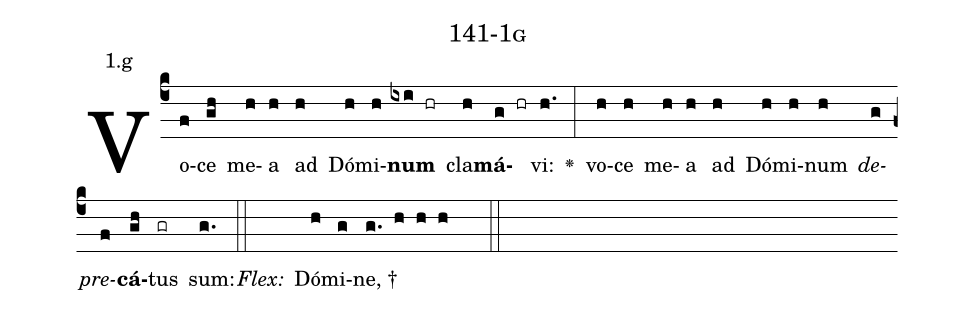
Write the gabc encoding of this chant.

name: 141-1g;
annotation: 1.g;
%%
(c4)Vo(f)ce(gh) me(h)a(h) ad(h) Dó(h)mi(h)<b>num</b>(ixi hr) cla(h)<b>má</b>(g hr)vi:(h.) <v>\greheightstar</v>(:) vo(h)ce(h) me(h)a(h) ad(h) Dó(h)mi(h)num(h) <i>de</i>(g)<i>pre</i>(f)<b>cá</b>(gh)tus(gr) sum:(g.) (::)
<i>Flex:</i>()  Dó(h)mi(g)ne, †(g. h h h  ::)

%E(h) u(h) o(g) u(f) a(gh) e.(g.) (::)
